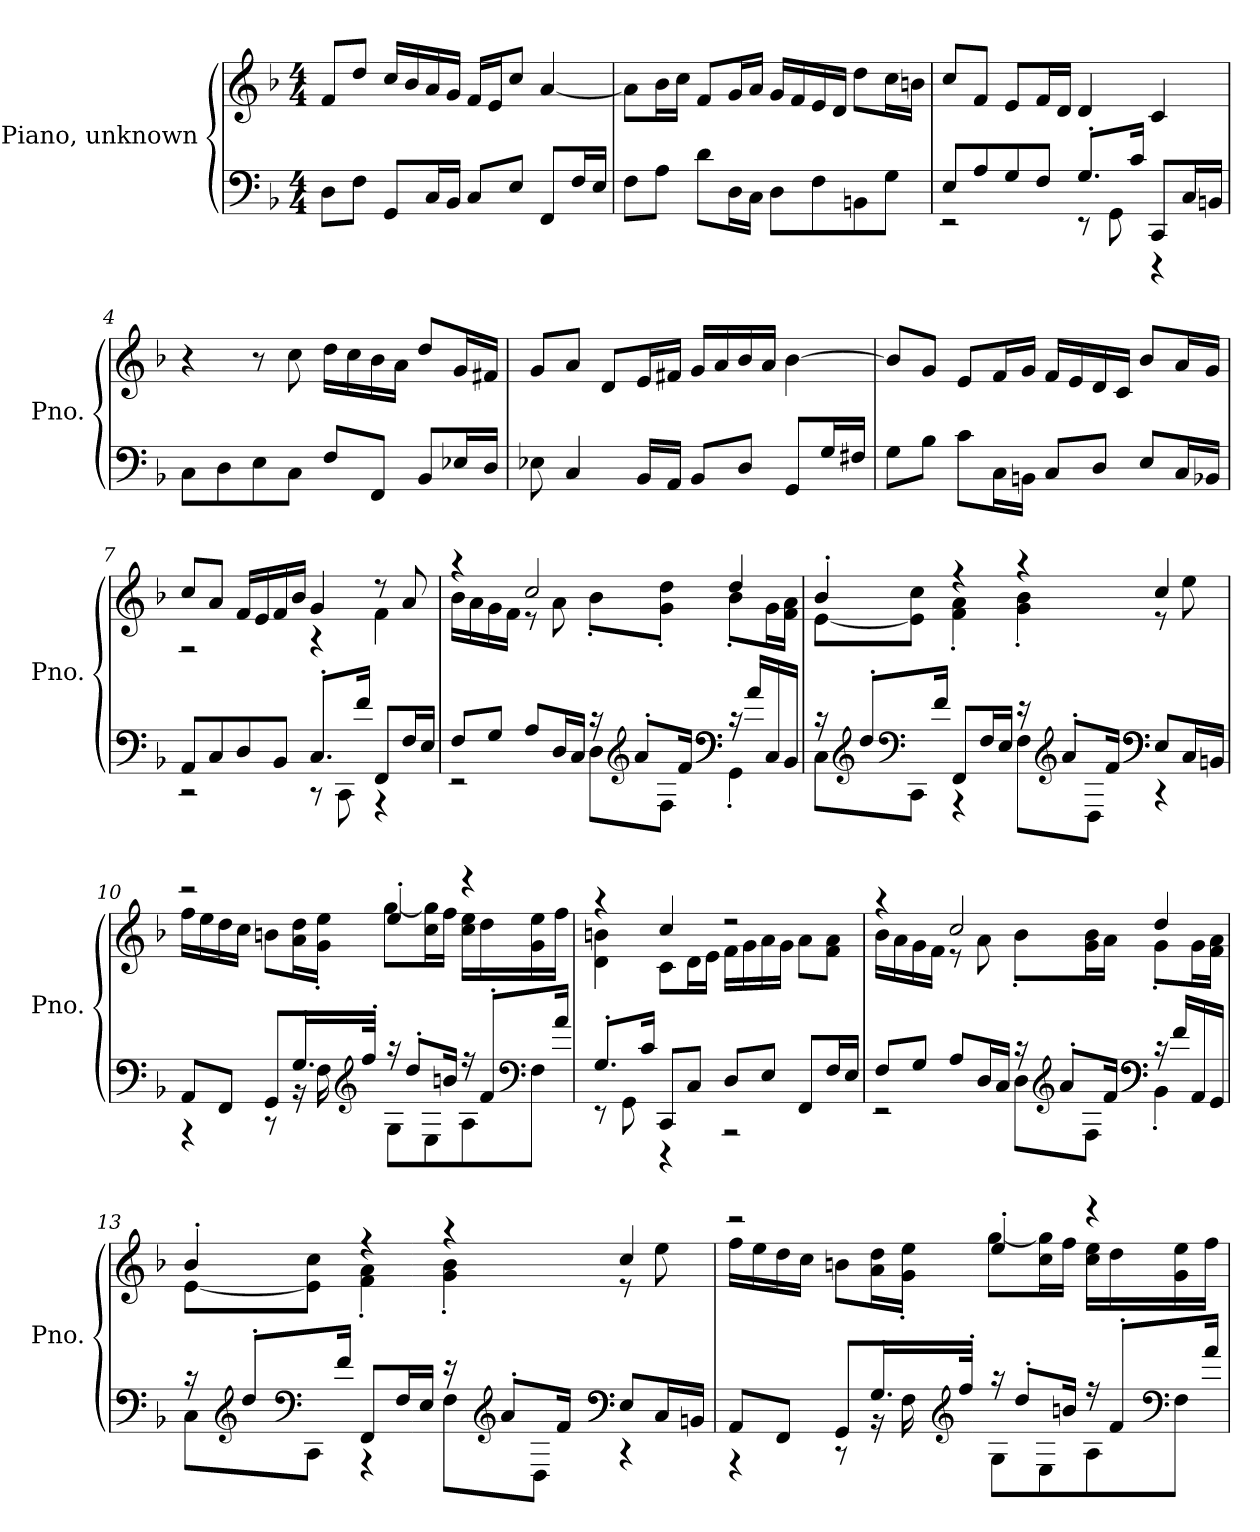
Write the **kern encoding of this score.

**kern	**kern
*part1	*part1
*staff2	*staff1
*I"Piano, unknown	*
*I'Pno.	*
*clefF4	*clefG2
*k[b-]	*k[b-]
*M4/4	*M4/4
*MM120	*MM120
=1	=1
8D\L	8f/L
8F\J	8dd/J
8GG/L	16cc/LL
.	16b-/
16C/L	16a/
16BB-/JJ	16g/JJ
8C/L	16f/LL
.	16e/J
8E/J	8cc/J
8FF/L	[4a/
16F/L	.
16E/JJ	.
=2	=2
8F\L	8a\L]
8A\J	16b-\L
.	16cc\JJ
8d\L	8f/L
16D\L	16g/L
16C\JJ	16a/JJ
8D\L	16g/LL
.	16f/
8F\	16e/
.	16d/JJ
8BBn\	8dd\L
8G\J	16cc\L
.	16bn\JJ
=3	=3
*^	*
8E/L	2r	8cc/L
8A/	.	8f/J
8G/	.	8e/L
8F/J	.	16f/L
.	.	16d/JJ
8.G'/L	8r	4d/
.	8GG\	.
16c/Jk	.	.
8CC/L	4r	4c/
16C/L	.	.
16BBn/JJ	.	.
*v	*v	*
!!LO:LB:g=z
=4	=4
8C\L	4r
8D\	.
8E\	8r
8C\J	8cc\
8F/L	16dd\LL
.	16cc\
8FF/J	16b-\
.	16a\JJ
8BB-/L	8dd/L
16E-X/L	16g/L
16D/JJ	16f#X/JJ
=5	=5
8E-X\	8g/L
4C/	8a/J
.	8d/L
16BB-/LL	16e/L
16AA/JJ	16f#X/JJ
8BB-/L	16g/LL
.	16a/
8D/J	16b-/
.	16a/JJ
8GG/L	[4b-\
16G/L	.
16F#X/JJ	.
=6	=6
8G\L	8b-/L]
8B-\J	8g/J
8c\L	8e/L
16C\L	16f/L
16BBn\JJ	16g/JJ
8C/L	16f/LL
.	16e/
8D/J	16d/
.	16c/JJ
8E/L	8b-/L
16C/L	16a/L
16BB-X/JJ	16g/JJ
!!LO:LB:g=z
=7	=7
*^	*^
8AA/L	2r	8cc/L	2r
8C/	.	8a/J	.
8D/	.	16f/LL	.
.	.	16e/	.
8BB-/J	.	16f/	.
.	.	16b-/JJ	.
8.C'/L	8r	4g/	4r
.	8CC\	.	.
16f/Jk	.	.	.
8FF/L	4r	8r	4f\
16F/L	.	8a/	.
16E/JJ	.	.	.
=8	=8	=8	=8
8F/L	2r	4r	16b-\LL
.	.	.	16a\
8G/J	.	.	16g\
.	.	.	16f\JJ
8A/L	.	2cc/	8r
16D/L	.	.	8a\
16C/JJ	.	.	.
16r	8D\L	.	8b-'\L
*clefG2	*	*	*
8a'/L	.	.	.
.	8F\J	.	8g\' 8dd\'J
16f/Jk	.	.	.
*clefF4	*	*	*
16r	4GG'\	4dd/	8b-'\L
16a/LL	.	.	.
16C/	.	.	16g\L
16BB-/JJ	.	.	16f\ 16a\JJ
!!LO:LB:g=z	!!
=9	=9	=9	=9
16r	8C\L	4b-'/	[8e\L
*clefG2	*	*	*
8dd'/L	.	.	.
*clefF4	*	*	*
.	8CC\J	.	8e\] 8cc\J
16f/Jk	.	.	.
8FF/L	4r	4r	4f\' 4a\'
16F/L	.	.	.
16E/JJ	.	.	.
16r	8F\L	4r	4g\' 4b-\'
*clefG2	*	*	*
8a'/L	.	.	.
.	8D\J	.	.
16f/Jk	.	.	.
*clefF4	*	*	*
8E/L	4r	4cc/	8r
16C/L	.	.	8ee\
16BBn/JJ	.	.	.
=10	=10	=10	=10
8AA/L	4r	2r	16ff\LL
.	.	.	16ee\
8FF/J	.	.	16dd\
.	.	.	16cc\JJ
8GG/L	8r	.	8bn\L
16.G'/L	16r	.	16a\ 16dd\L
.	16F\	.	16g\' 16ee\'JJ
*clefG2	*	*	*
32ff'/JJk	.	.	.
16r	8G\L	4ee'/	[8gg\L
8dd'/L	.	.	.
.	8E\	.	16cc\ 16gg\]L
16bn/Jk	.	.	16ff\JJ
16r	8A\	4r	16cc\ 16ee\LL
8f'/L	.	.	16dd\
*clefF4	*	*	*
.	8F\J	.	16g\ 16ee\
16a/Jk	.	.	16ff\JJ
!!LO:LB:g=z	!!
=11	=11	=11	=11
8.G'/L	8r	4r	4d\ 4bn\
.	8GG\	.	.
16c/Jk	.	.	.
8CC/L	4r	4cc/	8c\L
8C/J	.	.	16d\L
.	.	.	16e\JJ
8D/L	2r	2r	16f\LL
.	.	.	16g\
8E/J	.	.	16a\
.	.	.	16g\JJ
8FF/L	.	.	8a\L
16F/L	.	.	8f\ 8a\J
16E/JJ	.	.	.
=12	=12	=12	=12
8F/L	2r	4r	16b-\LL
.	.	.	16a\
8G/J	.	.	16g\
.	.	.	16f\JJ
8A/L	.	2cc/	8r
16D/L	.	.	8a\
16C/JJ	.	.	.
16r	8D\L	.	8b-'\L
*clefG2	*	*	*
8a'/L	.	.	.
.	8F\J	.	16g\ 16b-\L
16f/Jk	.	.	16a\JJ
*clefF4	*	*	*
16r	4BB-'\	4dd/	8g'\L
16f/LL	.	.	.
16AA/	.	.	16g\L
16GG/JJ	.	.	16f\ 16a\JJ
!!LO:LB:g=z	!!
=13	=13	=13	=13
16r	8C\L	4b-'/	[8e\L
*clefG2	*	*	*
8dd'/L	.	.	.
*clefF4	*	*	*
.	8CC\J	.	8e\] 8cc\J
16f/Jk	.	.	.
8FF/L	4r	4r	4f\' 4a\'
16F/L	.	.	.
16E/JJ	.	.	.
16r	8F\L	4r	4g\' 4b-\'
*clefG2	*	*	*
8a'/L	.	.	.
.	8D\J	.	.
16f/Jk	.	.	.
*clefF4	*	*	*
8E/L	4r	4cc/	8r
16C/L	.	.	8ee\
16BBn/JJ	.	.	.
=14	=14	=14	=14
8AA/L	4r	2r	16ff\LL
.	.	.	16ee\
8FF/J	.	.	16dd\
.	.	.	16cc\JJ
8GG/L	8r	.	8bn\L
16.G'/L	16r	.	16a\ 16dd\L
.	16F\	.	16g\' 16ee\'JJ
*clefG2	*	*	*
32ff'/JJk	.	.	.
16r	8G\L	4ee'/	[8gg\L
8dd'/L	.	.	.
.	8E\	.	16cc\ 16gg\]L
16bn/Jk	.	.	16ff\JJ
16r	8A\	4r	16cc\ 16ee\LL
8f'/L	.	.	16dd\
*clefF4	*	*	*
.	8F\J	.	16g\ 16ee\
16a/Jk	.	.	16ff\JJ
*v	*v	*	*
*	*v	*v
=	=
*-	*-
